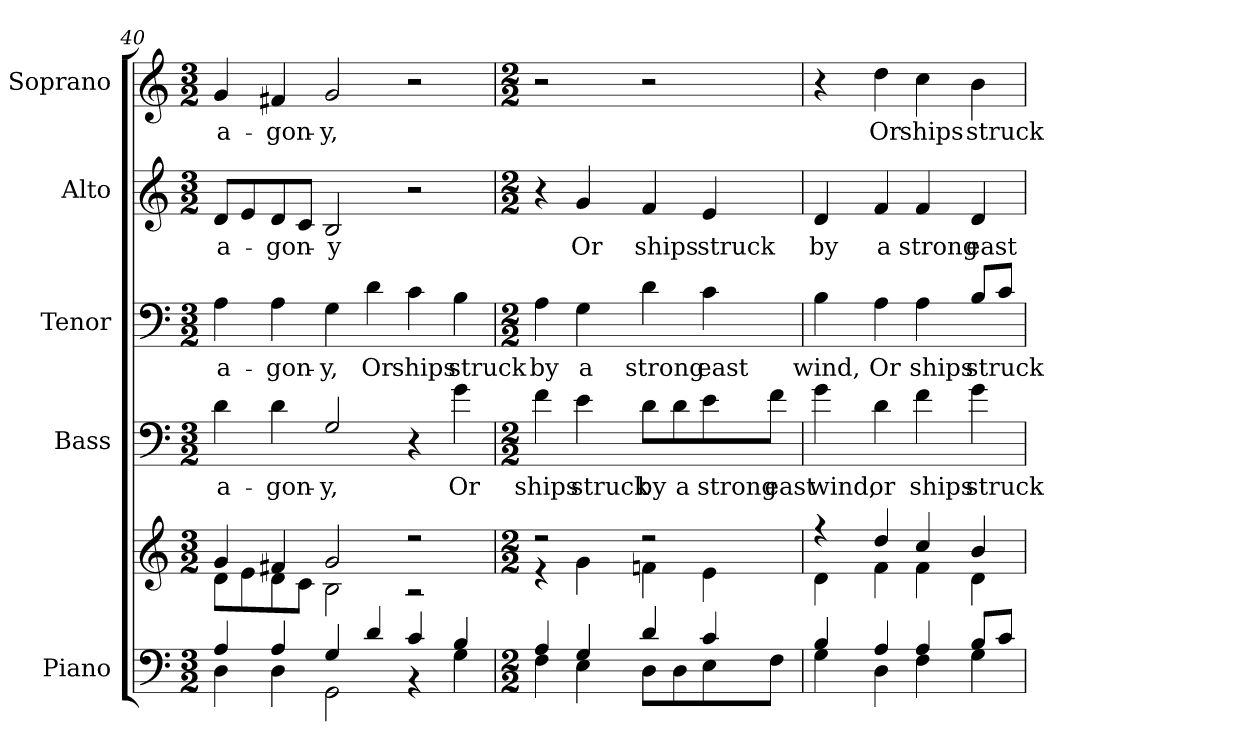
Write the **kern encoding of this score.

**kern	**kern	**kern	**text	**kern	**text	**kern	**text	**kern	**text
*part5	*part5	*part4	*part4	*part3	*part3	*part2	*part2	*part1	*part1
*staff6	*staff5	*staff4	*staff4	*staff3	*staff3	*staff2	*staff2	*staff1	*staff1
*I"Piano	*	*I"Bass	*	*I"Tenor	*	*I"Alto	*	*I"Soprano	*
*I'Pno.	*	*	*	*	*	*	*	*	*
!!LO:PB:g=z
*clefF4	*clefG2	*clefF4	*	*clefF4	*	*clefG2	*	*clefG2	*
*	*	*ITrd7c12	*	*	*	*	*	*	*
*k[]	*k[]	*k[]	*	*k[]	*	*k[]	*	*k[]	*
*C:	*C:	*C:	*	*C:	*	*C:	*	*C:	*
*M3/2	*M3/2	*M3/2	*	*M3/2	*	*M3/2	*	*M3/2	*
=40	=40	=40	=40	=40	=40	=40	=40	=40	=40
*^	*^	*	*	*	*	*	*	*	*
!	!	!	!	!	!LO:LY:b:color=#000000	!	!	!	!	!	!
!	!	!	!	!	!	!	!LO:LY:b:color=#000000	!	!	!	!
!	!	!	!	!	!	!	!	!	!LO:LY:b:color=#000000	!	!
!	!	!	!	!	!	!	!	!	!	!	!LO:LY:b:color=#000000
4Ai/	4Di\	4gi/	8di\L	4Di\	a-	4Ai\	a-	8di/L	a-	4gi/	a-
.	.	.	8ei\	.	.	.	.	8ei/	.	.	.
!	!	!	!	!	!LO:LY:b:color=#000000	!	!	!	!	!	!
!	!	!	!	!	!	!	!LO:LY:b:color=#000000	!	!	!	!
!	!	!	!	!	!	!	!	!	!LO:LY:b:color=#000000	!	!
!	!	!	!	!	!	!	!	!	!	!	!LO:LY:b:color=#000000
4Ai/	4Di\	4f#Xi/	8di\	4Di\	-gon-	4Ai\	-gon-	8di/	-gon-	4f#Xi/	-gon-
.	.	.	8ci\J	.	.	.	.	8ci/J	.	.	.
!	!	!	!	!	!LO:LY:b:color=#000000	!	!	!	!	!	!
!	!	!	!	!	!	!	!LO:LY:b:color=#000000	!	!	!	!
!	!	!	!	!	!	!	!	!	!LO:LY:b:color=#000000	!	!
!	!	!	!	!	!	!	!	!	!	!	!LO:LY:b:color=#000000
4Gi/	2GGi\	2gi/	2Bi\	2GGi/	-y,	4Gi\	-y,	2Bi/	-y	2gi/	-y,
!	!	!	!	!	!	!	!LO:LY:b:color=#000000	!	!	!	!
4di/	.	.	.	.	.	4di\	Or	.	.	.	.
!	!	!	!	!	!	!	!LO:LY:b:color=#000000	!	!	!	!
4ci/	4r	2r	2r	4r	.	4ci\	ships	2r	.	2r	.
!	!	!	!	!	!LO:LY:b:color=#000000	!	!	!	!	!	!
!	!	!	!	!	!	!	!LO:LY:b:color=#000000	!	!	!	!
4Bi/	4Gi\	.	.	4Gi\	Or	4Bi\	struck	.	.	.	.
=41	=41	=41	=41	=41	=41	=41	=41	=41	=41	=41	=41
*M2/2	*	*M2/2	*	*M2/2	*	*M2/2	*	*M2/2	*	*M2/2	*
!	!	!	!	!	!LO:LY:b:color=#000000	!	!	!	!	!	!
!	!	!	!	!	!	!	!LO:LY:b:color=#000000	!	!	!	!
4Ai/	4Fi\	2r	4r	4Fi\	ships	4Ai\	by	4r	.	2r	.
!	!	!	!	!	!LO:LY:b:color=#000000	!	!	!	!	!	!
!	!	!	!	!	!	!	!LO:LY:b:color=#000000	!	!	!	!
!	!	!	!	!	!	!	!	!	!LO:LY:b:color=#000000	!	!
4Gi/	4Ei\	.	4gi\	4Ei\	struck	4Gi\	a	4gi/	Or	.	.
!	!	!	!	!	!LO:LY:b:color=#000000	!	!	!	!	!	!
!	!	!	!	!	!	!	!LO:LY:b:color=#000000	!	!	!	!
!	!	!	!	!	!	!	!	!	!LO:LY:b:color=#000000	!	!
4di/	8Di\L	2r	4fni\	8Di\L	by	4di\	strong	4fi/	ships	2r	.
!	!	!	!	!	!LO:LY:b:color=#000000	!	!	!	!	!	!
.	8Di\	.	.	8Di\	a	.	.	.	.	.	.
!	!	!	!	!	!LO:LY:b:color=#000000	!	!	!	!	!	!
!	!	!	!	!	!	!	!LO:LY:b:color=#000000	!	!	!	!
!	!	!	!	!	!	!	!	!	!LO:LY:b:color=#000000	!	!
4ci/	8Ei\	.	4ei\	8Ei\	strong	4ci\	east	4ei/	struck	.	.
!	!	!	!	!	!LO:LY:b:color=#000000	!	!	!	!	!	!
.	8Fi\J	.	.	8Fi\J	east	.	.	.	.	.	.
=42	=42	=42	=42	=42	=42	=42	=42	=42	=42	=42	=42
!	!	!	!	!	!LO:LY:b:color=#000000	!	!	!	!	!	!
!	!	!	!	!	!	!	!LO:LY:b:color=#000000	!	!	!	!
!	!	!	!	!	!	!	!	!	!LO:LY:b:color=#000000	!	!
4Bi/	4Gi\	4r	4di\	4Gi\	wind,	4Bi\	wind,	4di/	by	4r	.
!	!	!	!	!	!LO:LY:b:color=#000000	!	!	!	!	!	!
!	!	!	!	!	!	!	!LO:LY:b:color=#000000	!	!	!	!
!	!	!	!	!	!	!	!	!	!LO:LY:b:color=#000000	!	!
!	!	!	!	!	!	!	!	!	!	!	!LO:LY:b:color=#000000
4Ai/	4Di\	4ddi/	4fi\	4Di\	or	4Ai\	Or	4fi/	a	4ddi\	Or
!	!	!	!	!	!LO:LY:b:color=#000000	!	!	!	!	!	!
!	!	!	!	!	!	!	!LO:LY:b:color=#000000	!	!	!	!
!	!	!	!	!	!	!	!	!	!LO:LY:b:color=#000000	!	!
!	!	!	!	!	!	!	!	!	!	!	!LO:LY:b:color=#000000
4Ai/	4Fi\	4cci/	4fi\	4Fi\	ships	4Ai\	ships	4fi/	strong	4cci\	ships
!	!	!	!	!	!LO:LY:b:color=#000000	!	!	!	!	!	!
!	!	!	!	!	!	!	!LO:LY:b:color=#000000	!	!	!	!
!	!	!	!	!	!	!	!	!	!LO:LY:b:color=#000000	!	!
!	!	!	!	!	!	!	!	!	!	!	!LO:LY:b:color=#000000
8Bi/L	4Gi\	4bi/	4di\	4Gi\	struck	8Bi/L	struck	4di/	east	4bi\	struck
8ci/J	.	.	.	.	.	8ci/J	.	.	.	.	.
*v	*v	*	*	*	*	*	*	*	*	*	*
*	*v	*v	*	*	*	*	*	*	*	*
=	=	=	=	=	=	=	=	=	=
*-	*-	*-	*-	*-	*-	*-	*-	*-	*-
